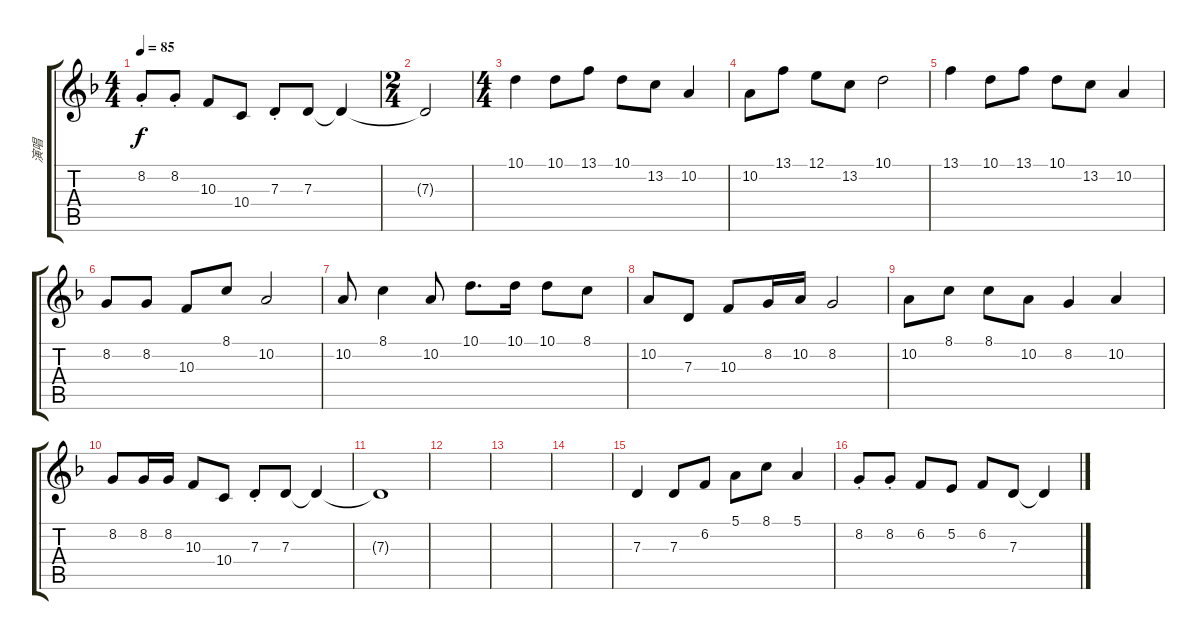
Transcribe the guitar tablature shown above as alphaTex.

\track ("演唱" "演唱") {instrument flute}
\staff {score tabs}
\tuning (E4 B3 G3 D3 A2 E2) {hide}
\ts (4 4)
\tempo 85
\clef g2
\ks f
8.2{st}.8{dy f} 8.2{st}.8 10.3.8 10.4.8 7.3{st}.8 7.3.8 7.3{t}.4 |
\ts (2 4)
7.3{t}.2 |
\ts (4 4)
10.1.4 10.1.8 13.1.8 10.1.8 13.2.8 10.2.4 |
10.2.8 13.1.8 12.1.8 13.2.8 10.1.2 |
13.1.4 10.1.8 13.1.8 10.1.8 13.2.8 10.2.4 |
8.2.8 8.2.8 10.3.8 8.1.8 10.2.2 |
10.2.8 8.1.4 10.2.8 10.1.8{d} 10.1.16 10.1.8 8.1.8 |
10.2.8 7.3.8 10.3.8 8.2.16 10.2.16 8.2.2 |
10.2.8 8.1.8 8.1.8 10.2.8 8.2.4 10.2.4 |
8.2.8 8.2.16 8.2.16 10.3.8 10.4.8 7.3{st}.8 7.3.8 7.3{t}.4 |
7.3{t}.1 |
|
|
|
7.3.4 7.3.8 6.2.8 5.1.8 8.1.8 5.1.4 |
8.2{st}.8 8.2{st}.8 6.2.8 5.2.8 6.2.8 7.3.8 7.3{t}.4
